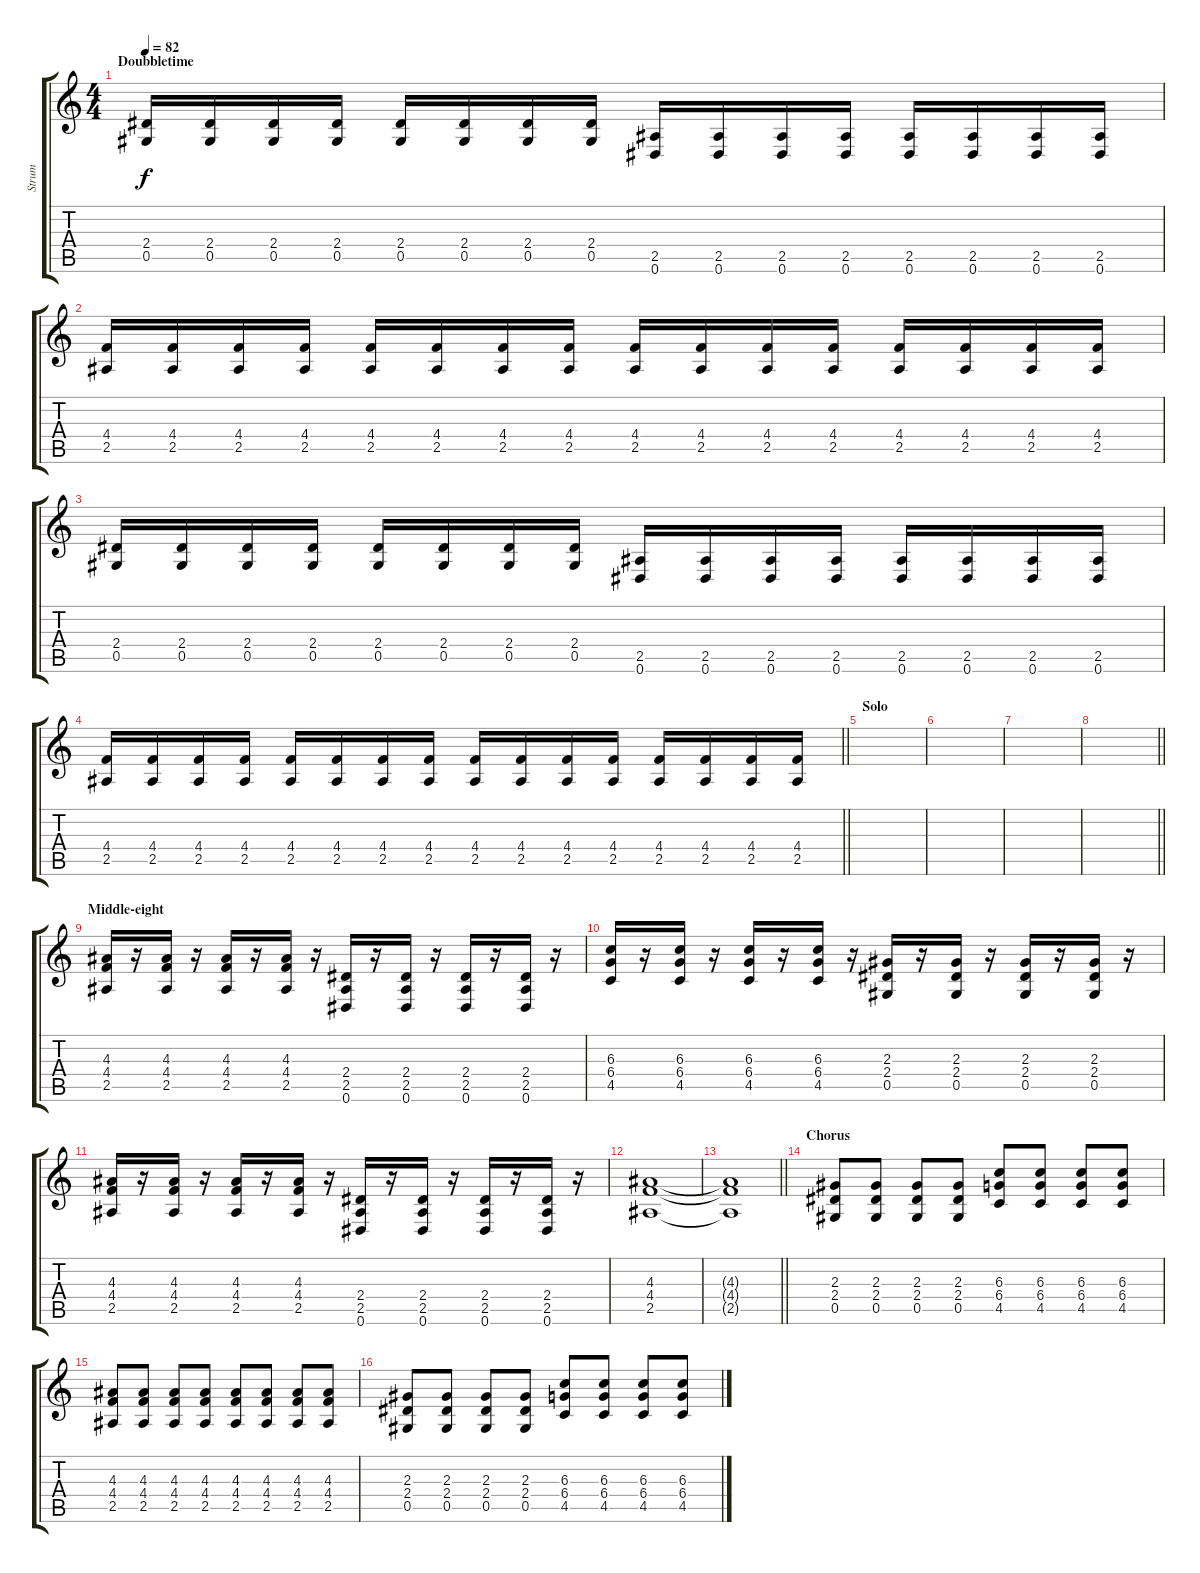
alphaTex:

\track ("Strum" "Strum") {instrument overdrivenguitar}
\staff {score tabs}
\tuning (Eb4 Bb3 Gb3 Db3 Ab2 Eb2) {hide}
\ts (4 4)
\section ("" "Doubbletime")
\tempo 82
\clef g2
\ks c
(2.4 0.5).16{dy f} (2.4 0.5).16 (2.4 0.5).16 (2.4 0.5).16 (2.4 0.5).16 (2.4 0.5).16 (2.4 0.5).16 (2.4 0.5).16 (2.5 0.6).16 (2.5 0.6).16 (2.5 0.6).16 (2.5 0.6).16 (2.5 0.6).16 (2.5 0.6).16 (2.5 0.6).16 (2.5 0.6).16 |
(4.4 2.5).16 (4.4 2.5).16 (4.4 2.5).16 (4.4 2.5).16 (4.4 2.5).16 (4.4 2.5).16 (4.4 2.5).16 (4.4 2.5).16 (4.4 2.5).16 (4.4 2.5).16 (4.4 2.5).16 (4.4 2.5).16 (4.4 2.5).16 (4.4 2.5).16 (4.4 2.5).16 (4.4 2.5).16 |
(2.4 0.5).16 (2.4 0.5).16 (2.4 0.5).16 (2.4 0.5).16 (2.4 0.5).16 (2.4 0.5).16 (2.4 0.5).16 (2.4 0.5).16 (2.5 0.6).16 (2.5 0.6).16 (2.5 0.6).16 (2.5 0.6).16 (2.5 0.6).16 (2.5 0.6).16 (2.5 0.6).16 (2.5 0.6).16 |
\barLineRight lightlight
(4.4 2.5).16 (4.4 2.5).16 (4.4 2.5).16 (4.4 2.5).16 (4.4 2.5).16 (4.4 2.5).16 (4.4 2.5).16 (4.4 2.5).16 (4.4 2.5).16 (4.4 2.5).16 (4.4 2.5).16 (4.4 2.5).16 (4.4 2.5).16 (4.4 2.5).16 (4.4 2.5).16 (4.4 2.5).16 |
\section ("" "Solo")
|
|
|
\barLineRight lightlight
|
\section ("" "Middle-eight")
(4.3 4.4 2.5).16 r.16 (4.3 4.4 2.5).16 r.16 (4.3 4.4 2.5).16 r.16 (4.3 4.4 2.5).16 r.16 (2.4 2.5 0.6).16 r.16 (2.4 2.5 0.6).16 r.16 (2.4 2.5 0.6).16 r.16 (2.4 2.5 0.6).16 r.16 |
(6.3 6.4 4.5).16 r.16 (6.3 6.4 4.5).16 r.16 (6.3 6.4 4.5).16 r.16 (6.3 6.4 4.5).16 r.16 (2.3 2.4 0.5).16 r.16 (2.3 2.4 0.5).16 r.16 (2.3 2.4 0.5).16 r.16 (2.3 2.4 0.5).16 r.16 |
(4.3 4.4 2.5).16 r.16 (4.3 4.4 2.5).16 r.16 (4.3 4.4 2.5).16 r.16 (4.3 4.4 2.5).16 r.16 (2.4 2.5 0.6).16 r.16 (2.4 2.5 0.6).16 r.16 (2.4 2.5 0.6).16 r.16 (2.4 2.5 0.6).16 r.16 |
(4.3 4.4 2.5).1 |
\barLineRight lightlight
(4.3{t} 4.4{t} 2.5{t}).1 |
\section ("" "Chorus")
(2.3 2.4 0.5).8 (2.3 2.4 0.5).8 (2.3 2.4 0.5).8 (2.3 2.4 0.5).8 (6.3 6.4 4.5).8 (6.3 6.4 4.5).8 (6.3 6.4 4.5).8 (6.3 6.4 4.5).8 |
(4.3 4.4 2.5).8 (4.3 4.4 2.5).8 (4.3 4.4 2.5).8 (4.3 4.4 2.5).8 (4.3 4.4 2.5).8 (4.3 4.4 2.5).8 (4.3 4.4 2.5).8 (4.3 4.4 2.5).8 |
(2.3 2.4 0.5).8 (2.3 2.4 0.5).8 (2.3 2.4 0.5).8 (2.3 2.4 0.5).8 (6.3 6.4 4.5).8 (6.3 6.4 4.5).8 (6.3 6.4 4.5).8 (6.3 6.4 4.5).8
